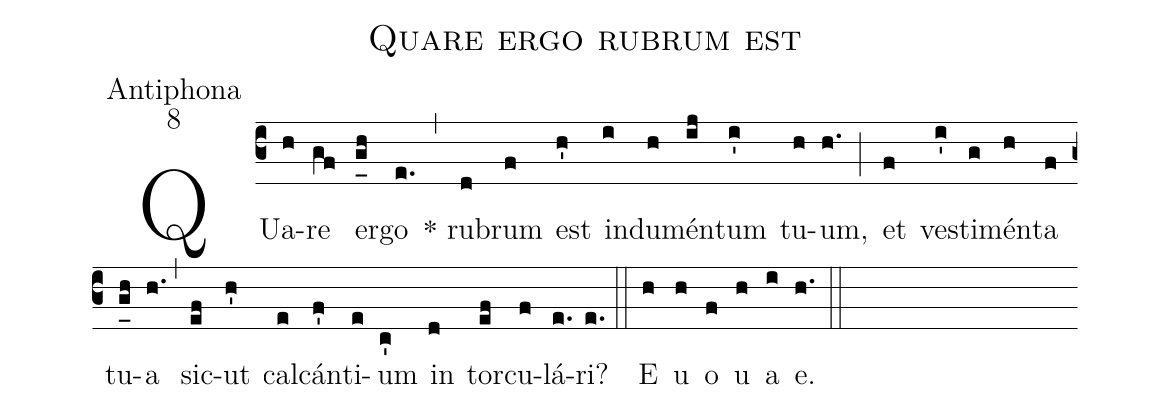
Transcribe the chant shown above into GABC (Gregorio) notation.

name:Quare ergo rubrum est;
office-part:Antiphona;
mode:8;
%%
(c3) QUa(h)re(gf) er(g_[uh:l]h)go(e.) (,) * ru(d)brum(f) est(h') in(i)du(h)mén(ij)tum(i') tu(h)um,(h.) (;) et(f) ve(i')sti(g)mén(h)ta(f) tu(g_[uh:l]h)a(h.) (,) sic(ef)ut(h') cal(e)cán(f')ti(e)um(c') in(d) tor(ef)cu(f)lá(e.)ri?(e.) (::) <eu>E(h) u(h) o(f) u(h) a(i) e.</eu>(h.) (::)
